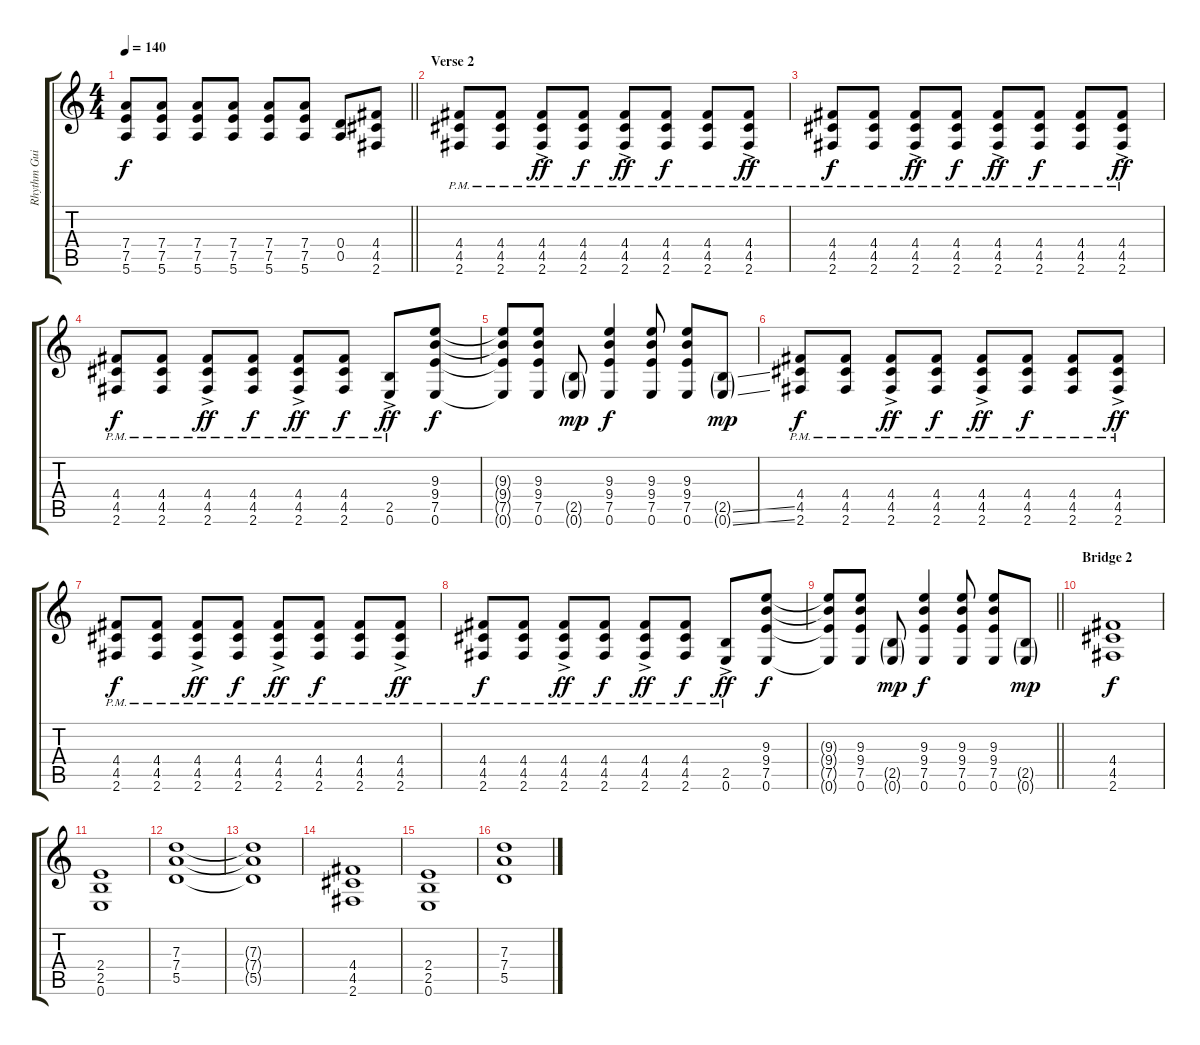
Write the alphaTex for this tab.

\track ("Rhythm Guitar 2" "Rhythm Gui") {instrument distortionguitar}
\staff {score tabs}
\tuning (E4 B3 G3 D3 A2 E2) {hide}
\ts (4 4)
\tempo 140
\clef g2
\barLineRight lightlight
\ks c
(7.4{t} 7.5{t} 5.6{t}).8{dy f} (7.4 7.5 5.6).8 (7.4 7.5 5.6).8 (7.4 7.5 5.6).8 (7.4 7.5 5.6).8 (7.4 7.5 5.6).8 (0.4 0.5).8 (4.4 4.5 2.6).8 |
\section ("" "Verse 2")
(4.4{pm} 4.5{pm} 2.6{pm}).8 (4.4{pm} 4.5{pm} 2.6{pm}).8 (4.4{ac pm} 4.5{ac pm} 2.6{ac pm}).8{dy ff} (4.4{pm} 4.5{pm} 2.6{pm}).8{dy f} (4.4{ac pm} 4.5{ac pm} 2.6{ac pm}).8{dy ff} (4.4{pm} 4.5{pm} 2.6{pm}).8{dy f} (4.4{pm} 4.5{pm} 2.6{pm}).8 (4.4{ac pm} 4.5{ac pm} 2.6{ac pm}).8{dy ff} |
(4.4{pm} 4.5{pm} 2.6{pm}).8{dy f} (4.4{pm} 4.5{pm} 2.6{pm}).8 (4.4{ac pm} 4.5{ac pm} 2.6{ac pm}).8{dy ff} (4.4{pm} 4.5{pm} 2.6{pm}).8{dy f} (4.4{ac pm} 4.5{ac pm} 2.6{ac pm}).8{dy ff} (4.4{pm} 4.5{pm} 2.6{pm}).8{dy f} (4.4{pm} 4.5{pm} 2.6{pm}).8 (4.4{ac pm} 4.5{ac pm} 2.6{ac pm}).8{dy ff} |
(4.4{pm} 4.5{pm} 2.6{pm}).8{dy f} (4.4{pm} 4.5{pm} 2.6{pm}).8 (4.4{ac pm} 4.5{ac pm} 2.6{ac pm}).8{dy ff} (4.4{pm} 4.5{pm} 2.6{pm}).8{dy f} (4.4{ac pm} 4.5{ac pm} 2.6{ac pm}).8{dy ff} (4.4{pm} 4.5{pm} 2.6{pm}).8{dy f} (2.5{ac pm} 0.6{ac pm}).8{dy ff} (9.3 9.4 7.5 0.6).8{dy f} |
(9.3{t} 9.4{t} 7.5{t} 0.6{t}).8 (9.3 9.4 7.5 0.6).8 (2.5{g} 0.6{g}).8{dy mp} (9.3 9.4 7.5 0.6).4{dy f} (9.3 9.4 7.5 0.6).8 (9.3 9.4 7.5 0.6).8 (2.5{ss g} 0.6{ss g}).8{dy mp} |
(4.4{pm} 4.5{pm} 2.6{pm}).8{dy f} (4.4{pm} 4.5{pm} 2.6{pm}).8 (4.4{ac pm} 4.5{ac pm} 2.6{ac pm}).8{dy ff} (4.4{pm} 4.5{pm} 2.6{pm}).8{dy f} (4.4{ac pm} 4.5{ac pm} 2.6{ac pm}).8{dy ff} (4.4{pm} 4.5{pm} 2.6{pm}).8{dy f} (4.4{pm} 4.5{pm} 2.6{pm}).8 (4.4{ac pm} 4.5{ac pm} 2.6{ac pm}).8{dy ff} |
(4.4{pm} 4.5{pm} 2.6{pm}).8{dy f} (4.4{pm} 4.5{pm} 2.6{pm}).8 (4.4{ac pm} 4.5{ac pm} 2.6{ac pm}).8{dy ff} (4.4{pm} 4.5{pm} 2.6{pm}).8{dy f} (4.4{ac pm} 4.5{ac pm} 2.6{ac pm}).8{dy ff} (4.4{pm} 4.5{pm} 2.6{pm}).8{dy f} (4.4{pm} 4.5{pm} 2.6{pm}).8 (4.4{ac pm} 4.5{ac pm} 2.6{ac pm}).8{dy ff} |
(4.4{pm} 4.5{pm} 2.6{pm}).8{dy f} (4.4{pm} 4.5{pm} 2.6{pm}).8 (4.4{ac pm} 4.5{ac pm} 2.6{ac pm}).8{dy ff} (4.4{pm} 4.5{pm} 2.6{pm}).8{dy f} (4.4{ac pm} 4.5{ac pm} 2.6{ac pm}).8{dy ff} (4.4{pm} 4.5{pm} 2.6{pm}).8{dy f} (2.5{ac pm} 0.6{ac pm}).8{dy ff} (9.3 9.4 7.5 0.6).8{dy f} |
\barLineRight lightlight
(9.3{t} 9.4{t} 7.5{t} 0.6{t}).8 (9.3 9.4 7.5 0.6).8 (2.5{g} 0.6{g}).8{dy mp} (9.3 9.4 7.5 0.6).4{dy f} (9.3 9.4 7.5 0.6).8 (9.3 9.4 7.5 0.6).8 (2.5{g} 0.6{g}).8{dy mp} |
\section ("" "Bridge 2")
(4.4 4.5 2.6).1{dy f} |
(2.4 2.5 0.6).1 |
(7.3 7.4 5.5).1 |
(7.3{t} 7.4{t} 5.5{t}).1 |
(4.4 4.5 2.6).1 |
(2.4 2.5 0.6).1 |
(7.3 7.4 5.5).1
